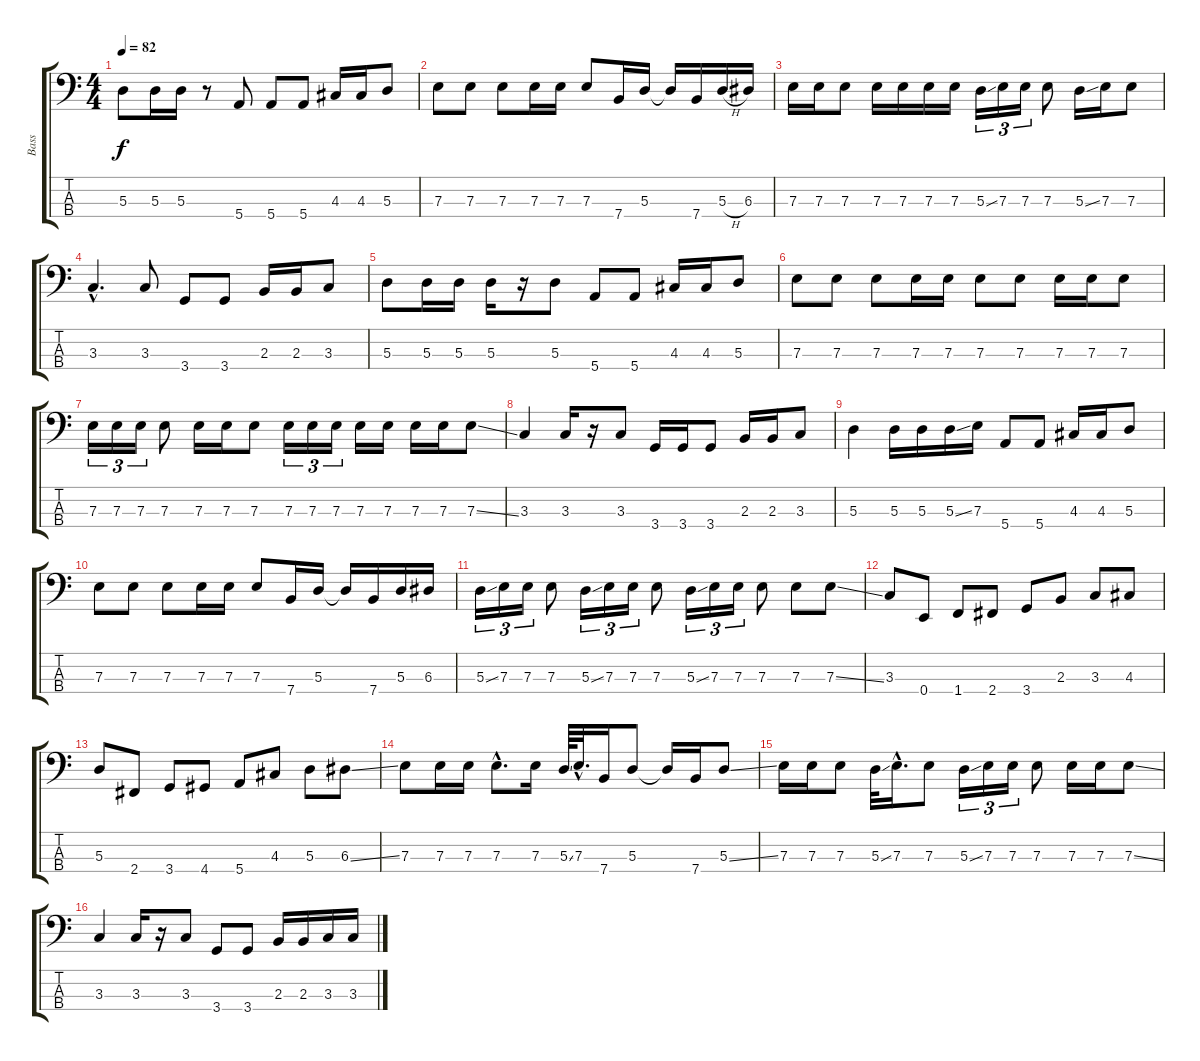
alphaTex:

\track ("Bass" "Bass") {instrument electricbassfinger}
\staff {score tabs}
\tuning (G2 D2 A1 E1) {hide}
\ts (4 4)
\tempo 82
\clef f4
\ks c
5.3.8{dy f} 5.3.16 5.3.16 r.8 5.4.8 5.4.8 5.4.8 4.3.16 4.3.16 5.3.8 |
7.3.8 7.3.8 7.3.8 7.3.16 7.3.16 7.3.8 7.4.16 5.3.16 5.3{t}.16 7.4.16 5.3{h}.16 6.3.16 |
7.3.16 7.3.16 7.3.8 7.3.16 7.3.16 7.3.16 7.3.16 5.3{ss}.16{tu (3 2)} 7.3.16{tu (3 2)} 7.3.16{tu (3 2)} 7.3.8 5.3{ss}.16 7.3.16 7.3.8 |
3.3{hac}.4{d} 3.3.8 3.4.8 3.4.8 2.3.16 2.3.16 3.3.8 |
5.3.8 5.3.16 5.3.16 5.3.16 r.16 5.3.8 5.4.8 5.4.8 4.3.16 4.3.16 5.3.8 |
7.3.8 7.3.8 7.3.8 7.3.16 7.3.16 7.3.8 7.3.8 7.3.16 7.3.16 7.3.8 |
7.3.16{tu (3 2)} 7.3.16{tu (3 2)} 7.3.16{tu (3 2)} 7.3.8 7.3.16 7.3.16 7.3.8 7.3.16{tu (3 2)} 7.3.16{tu (3 2)} 7.3.16{tu (3 2)} 7.3.16 7.3.16 7.3.16 7.3.16 7.3{ss}.8 |
3.3.4 3.3.16 r.16 3.3.8 3.4.16 3.4.16 3.4.8 2.3.16 2.3.16 3.3.8 |
5.3.4 5.3.16 5.3.16 5.3{ss}.16 7.3.16 5.4.8 5.4.8 4.3.16 4.3.16 5.3.8 |
7.3.8 7.3.8 7.3.8 7.3.16 7.3.16 7.3.8 7.4.16 5.3.16 5.3{t}.16 7.4.16 5.3.16 6.3.16 |
5.3{ss}.16{tu (3 2)} 7.3.16{tu (3 2)} 7.3.16{tu (3 2)} 7.3.8 5.3{ss}.16{tu (3 2)} 7.3.16{tu (3 2)} 7.3.16{tu (3 2)} 7.3.8 5.3{ss}.16{tu (3 2)} 7.3.16{tu (3 2)} 7.3.16{tu (3 2)} 7.3.8 7.3.8 7.3{ss}.8 |
3.3.8 0.4.8 1.4.8 2.4.8 3.4.8 2.3.8 3.3.8 4.3.8 |
5.3.8 2.4.8 3.4.8 4.4.8 5.4.8 4.3.8 5.3.8 6.3{ss}.8 |
7.3.8 7.3.16 7.3.16 7.3{hac}.8{d} 7.3.16 5.3{ss}.64 7.3{hac}.32{d} 7.4.16 5.3.8 5.3{t}.16 7.4.16 5.3{ss}.8 |
7.3.16 7.3.16 7.3.8 5.3{ss}.32 7.3{hac}.16{d} 7.3.8 5.3{ss}.16{tu (3 2)} 7.3.16{tu (3 2)} 7.3.16{tu (3 2)} 7.3.8 7.3.16 7.3.16 7.3{ss}.8 |
3.3.4 3.3.16 r.16 3.3.8 3.4.8 3.4.8 2.3.16 2.3.16 3.3.16 3.3.16
